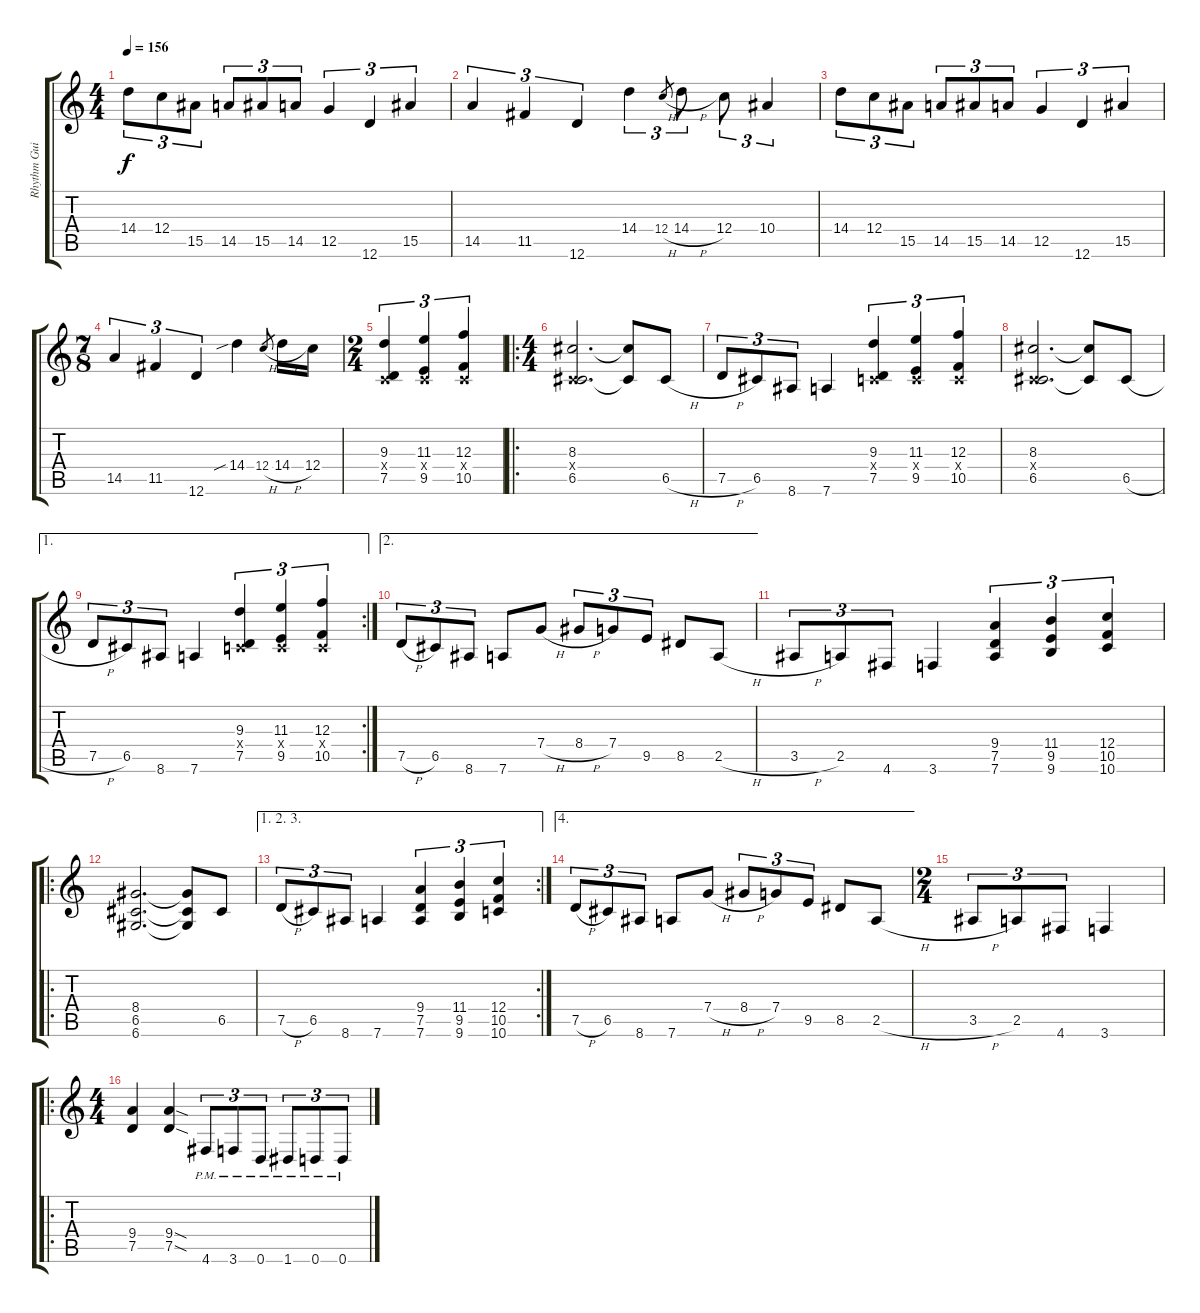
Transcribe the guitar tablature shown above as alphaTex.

\track ("Rhythm Guitar 1" "Rhythm Gui") {instrument distortionguitar}
\staff {score tabs}
\tuning (D4 A3 F3 C3 G2 D2) {hide}
\ts (4 4)
\tempo 156
\clef g2
\ks c
14.4.8{tu (3 2) dy f} 12.4.8{tu (3 2)} 15.5.8{tu (3 2)} 14.5.8{tu (3 2)} 15.5.8{tu (3 2)} 14.5.8{tu (3 2)} 12.5.4{tu (3 2)} 12.6.4{tu (3 2)} 15.5.4{tu (3 2)} |
14.5.4{tu (3 2)} 11.5.4{tu (3 2)} 12.6.4{tu (3 2)} 14.4.4{tu (3 2)} 12.4{h}.8{gr} 14.4{h}.8{tu (3 2)} 12.4.8{tu (3 2)} 10.4.4{tu (3 2)} |
14.4.8{tu (3 2)} 12.4.8{tu (3 2)} 15.5.8{tu (3 2)} 14.5.8{tu (3 2)} 15.5.8{tu (3 2)} 14.5.8{tu (3 2)} 12.5.4{tu (3 2)} 12.6.4{tu (3 2)} 15.5.4{tu (3 2)} |
\ts (7 8)
14.5.4{tu (3 2)} 11.5.4{tu (3 2)} 12.6.4{tu (3 2)} 14.4{sib}.4 12.4{h}.8{gr} 14.4{h}.16 12.4.16 |
\ts (2 4)
(9.3 0.4{x} 7.5).4{tu (3 2)} (11.3 0.4{x} 9.5).4{tu (3 2)} (12.3 0.4{x} 10.5).4{tu (3 2)} |
\ro
\ts (4 4)
(8.3 0.4{x} 6.5).2{d} (8.3{t} 6.5{t}).8 6.5{h}.8 |
7.5{h}.8{tu (3 2)} 6.5.8{tu (3 2)} 8.6.8{tu (3 2)} 7.6.4 (9.3 0.4{x} 7.5).4{tu (3 2)} (11.3 0.4{x} 9.5).4{tu (3 2)} (12.3 0.4{x} 10.5).4{tu (3 2)} |
(8.3 0.4{x} 6.5).2{d} (8.3{t} 6.5{t}).8 6.5{h}.8 |
\ae 1
\rc 2
7.5{h}.8{tu (3 2)} 6.5.8{tu (3 2)} 8.6.8{tu (3 2)} 7.6.4 (9.3 0.4{x} 7.5).4{tu (3 2)} (11.3 0.4{x} 9.5).4{tu (3 2)} (12.3 0.4{x} 10.5).4{tu (3 2)} |
\ae 2
7.5{h}.8{tu (3 2)} 6.5.8{tu (3 2)} 8.6.8{tu (3 2)} 7.6.8 7.4{h}.8 8.4{h}.8{tu (3 2)} 7.4.8{tu (3 2)} 9.5.8{tu (3 2)} 8.5.8 2.5{h}.8 |
3.5{h}.8{tu (3 2)} 2.5.8{tu (3 2)} 4.6.8{tu (3 2)} 3.6.4 (9.4 7.5 7.6).4{tu (3 2)} (11.4 9.5 9.6).4{tu (3 2)} (12.4 10.5 10.6).4{tu (3 2)} |
\ro
(8.4 6.5 6.6).2{d} (8.4{t} 6.5{t} 6.6{t}).8 6.5.8 |
\ae (1 2 3)
\rc 2
7.5{h}.8{tu (3 2)} 6.5.8{tu (3 2)} 8.6.8{tu (3 2)} 7.6.4 (9.4 7.5 7.6).4{tu (3 2)} (11.4 9.5 9.6).4{tu (3 2)} (12.4 10.5 10.6).4{tu (3 2)} |
\ae 4
7.5{h}.8{tu (3 2)} 6.5.8{tu (3 2)} 8.6.8{tu (3 2)} 7.6.8 7.4{h}.8 8.4{h}.8{tu (3 2)} 7.4.8{tu (3 2)} 9.5.8{tu (3 2)} 8.5.8 2.5{h}.8 |
\ts (2 4)
3.5{h}.8{tu (3 2)} 2.5.8{tu (3 2)} 4.6.8{tu (3 2)} 3.6.4 |
\ro
\ts (4 4)
(9.4 7.5).4 (9.4{sod} 7.5{sod}).4 4.6{pm}.8{tu (3 2)} 3.6{pm}.8{tu (3 2)} 0.6{pm}.8{tu (3 2)} 1.6{pm}.8{tu (3 2)} 0.6{pm}.8{tu (3 2)} 0.6{pm}.8{tu (3 2)}
